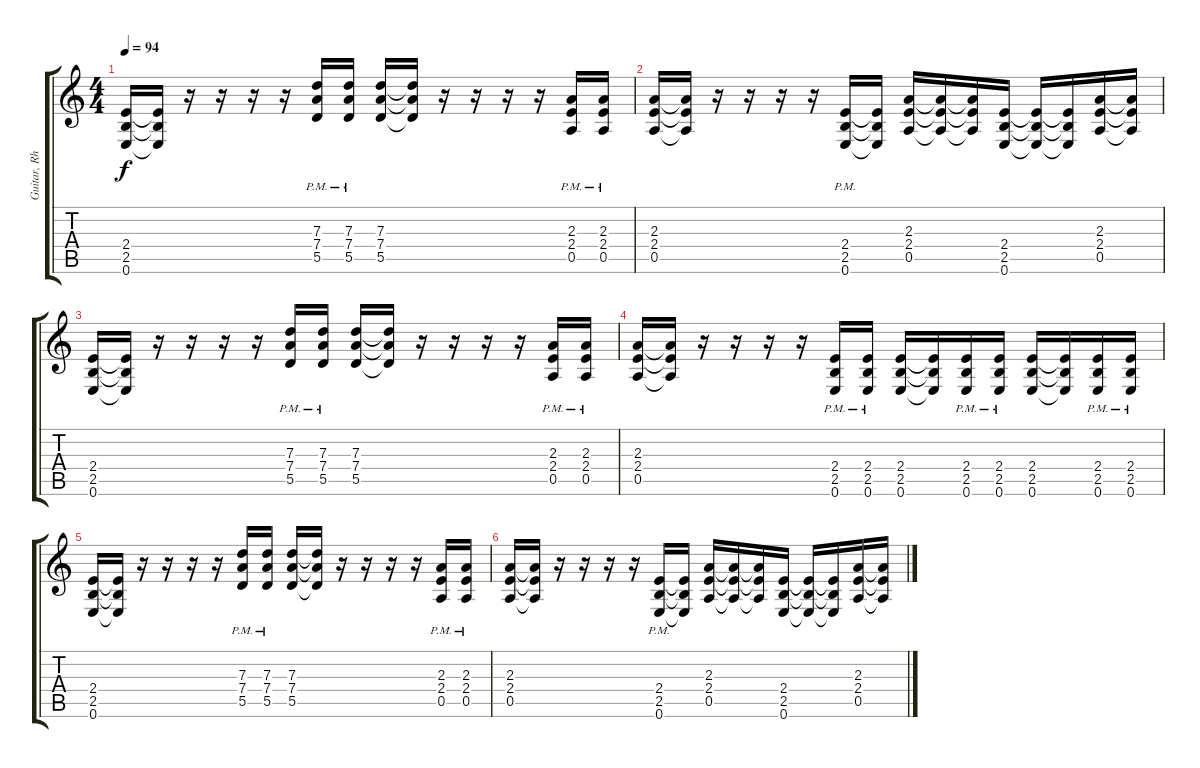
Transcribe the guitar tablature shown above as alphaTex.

\track ("Guitar, Rhythm" "Guitar, Rh") {instrument distortionguitar}
\staff {score tabs}
\tuning (E4 B3 G3 D3 A2 E2) {hide}
\ts (4 4)
\tempo 94
\clef g2
\ks c
(2.4 2.5 0.6).16{dy f} (2.4{t} 2.5{t} 0.6{t}).16 r.16 r.16 r.16 r.16 (7.3{pm} 7.4{pm} 5.5{pm}).16 (7.3{pm} 7.4{pm} 5.5{pm}).16 (7.3 7.4 5.5).16 (7.3{t} 7.4{t} 5.5{t}).16 r.16 r.16 r.16 r.16 (2.3{pm} 2.4{pm} 0.5{pm}).16 (2.3{pm} 2.4{pm} 0.5{pm}).16 |
(2.3 2.4 0.5).16 (2.3{t} 2.4{t} 0.5{t}).16 r.16 r.16 r.16 r.16 (2.4{pm} 2.5{pm} 0.6{pm}).16 (2.4{t} 2.5{t} 0.6{t}).16 (2.3 2.4 0.5).16 (2.3{t} 2.4{t} 0.5{t}).16 (2.3{t} 2.4{t} 0.5{t}).16 (2.4 2.5 0.6).16 (2.4{t} 2.5{t} 0.6{t}).16 (2.4{t} 2.5{t} 0.6{t}).16 (2.3 2.4 0.5).16 (2.3{t} 2.4{t} 0.5{t}).16 |
(2.4 2.5 0.6).16 (2.4{t} 2.5{t} 0.6{t}).16 r.16 r.16 r.16 r.16 (7.3{pm} 7.4{pm} 5.5{pm}).16 (7.3{pm} 7.4{pm} 5.5{pm}).16 (7.3 7.4 5.5).16 (7.3{t} 7.4{t} 5.5{t}).16 r.16 r.16 r.16 r.16 (2.3{pm} 2.4{pm} 0.5{pm}).16 (2.3{pm} 2.4{pm} 0.5{pm}).16 |
(2.3 2.4 0.5).16 (2.3{t} 2.4{t} 0.5{t}).16 r.16 r.16 r.16 r.16 (2.4{pm} 2.5{pm} 0.6{pm}).16 (2.4{pm} 2.5{pm} 0.6{pm}).16 (2.4 2.5 0.6).16 (2.4{t} 2.5{t} 0.6{t}).16 (2.4{pm} 2.5{pm} 0.6{pm}).16 (2.4{pm} 2.5{pm} 0.6{pm}).16 (2.4 2.5 0.6).16 (2.4{t} 2.5{t} 0.6{t}).16 (2.4{pm} 2.5{pm} 0.6{pm}).16 (2.4{pm} 2.5{pm} 0.6{pm}).16 |
(2.4 2.5 0.6).16 (2.4{t} 2.5{t} 0.6{t}).16 r.16 r.16 r.16 r.16 (7.3{pm} 7.4{pm} 5.5{pm}).16 (7.3{pm} 7.4{pm} 5.5{pm}).16 (7.3 7.4 5.5).16 (7.3{t} 7.4{t} 5.5{t}).16 r.16 r.16 r.16 r.16 (2.3{pm} 2.4{pm} 0.5{pm}).16 (2.3{pm} 2.4{pm} 0.5{pm}).16 |
(2.3 2.4 0.5).16 (2.3{t} 2.4{t} 0.5{t}).16 r.16 r.16 r.16 r.16 (2.4{pm} 2.5{pm} 0.6{pm}).16 (2.4{t} 2.5{t} 0.6{t}).16 (2.3 2.4 0.5).16 (2.3{t} 2.4{t} 0.5{t}).16 (2.3{t} 2.4{t} 0.5{t}).16 (2.4 2.5 0.6).16 (2.4{t} 2.5{t} 0.6{t}).16 (2.4{t} 2.5{t} 0.6{t}).16 (2.3 2.4 0.5).16 (2.3{t} 2.4{t} 0.5{t}).16
